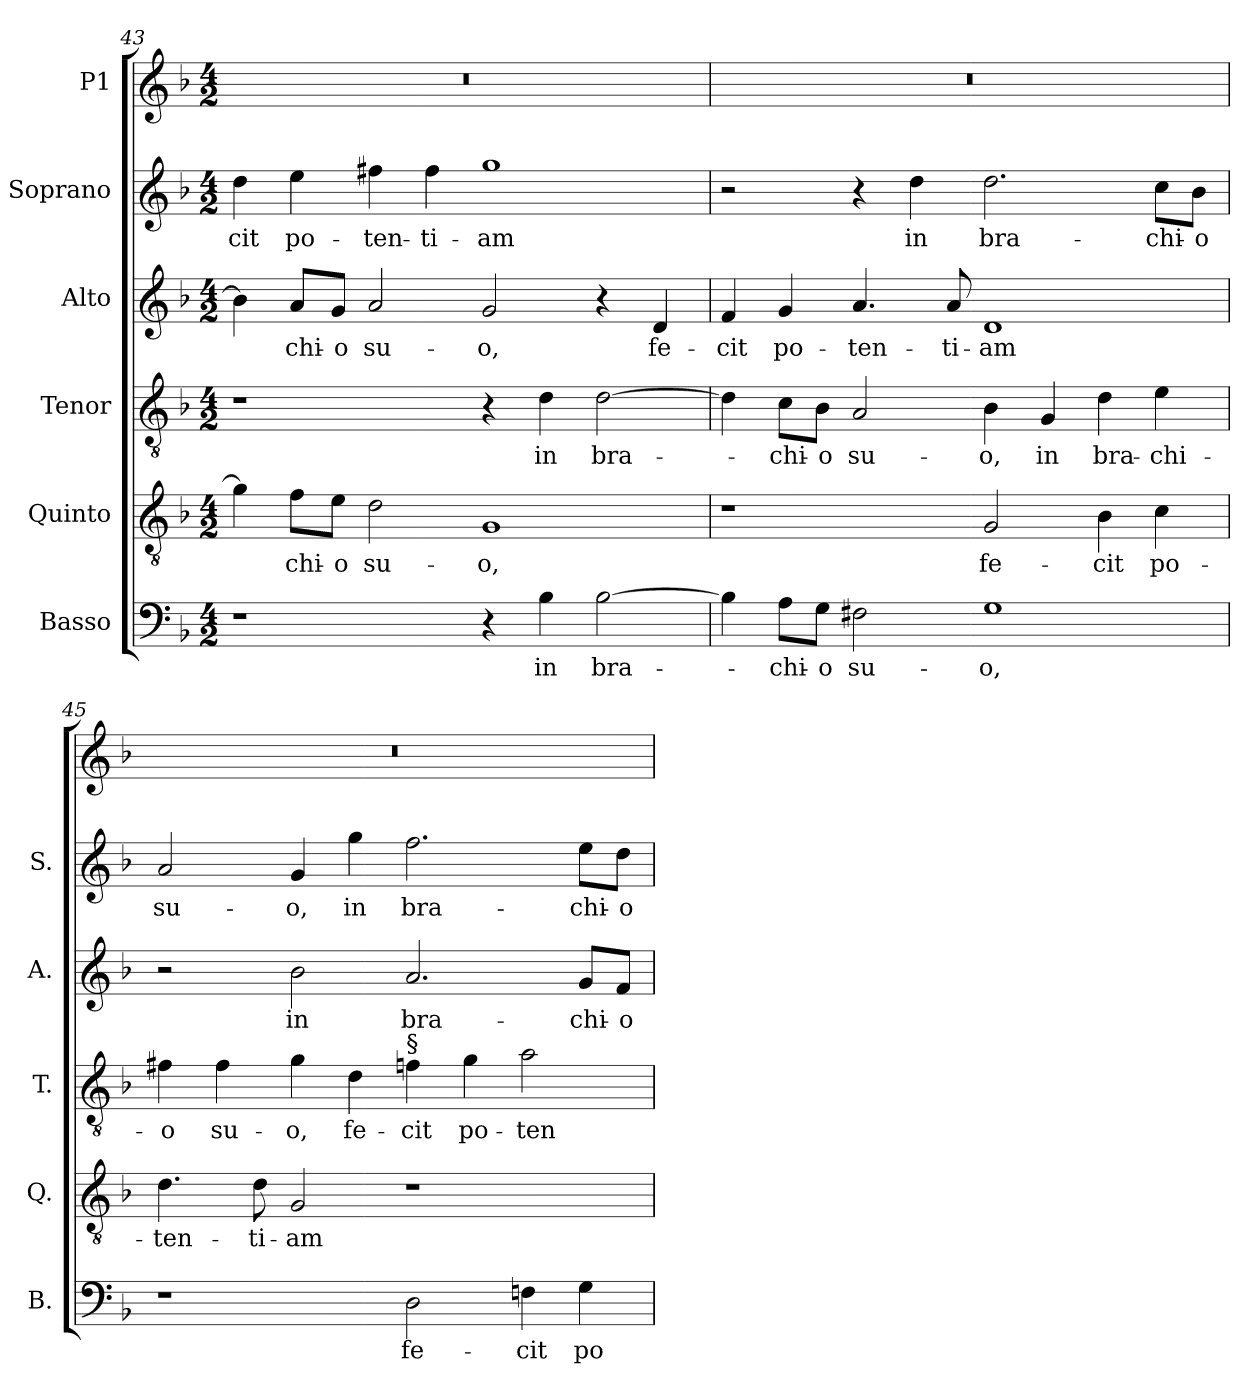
**kern	**text	**kern	**text	**kern	**text	**kern	**text	**kern	**text	**kern
*part6	*part6	*part5	*part5	*part4	*part4	*part3	*part3	*part2	*part2	*part1
*staff6	*staff6	*staff5	*staff5	*staff4	*staff4	*staff3	*staff3	*staff2	*staff2	*staff1
*I"Basso	*	*I"Quinto	*	*I"Tenor	*	*I"Alto	*	*I"Soprano	*	*I"P1
*I'B.	*	*I'Q.	*	*I'T.	*	*I'A.	*	*I'S.	*	*
*clefF4	*	*clefGv2	*	*clefGv2	*	*clefG2	*	*clefG2	*	*clefG2
*	*	*ITrd7c12	*	*ITrd7c12	*	*	*	*	*	*
*k[b-]	*	*k[b-]	*	*k[b-]	*	*k[b-]	*	*k[b-]	*	*k[b-]
*F:	*	*F:	*	*F:	*	*F:	*	*F:	*	*F:
*M4/2	*	*M4/2	*	*M4/2	*	*M4/2	*	*M4/2	*	*M4/2
=43	=43	=43	=43	=43	=43	=43	=43	=43	=43	=43
!	!	!	!	!	!	!	!	!	!LO:LY:b:color=#000000	!LO:N:vis=1
1r	.	4Gi\]	.	1r	.	4b-i\]	.	4ddi\	-cit	0r
!	!	!	!LO:LY:b:color=#000000	!	!	!	!	!	!	!
!	!	!	!	!	!	!	!LO:LY:b:color=#000000	!	!	!
!	!	!	!	!	!	!	!	!	!LO:LY:b:color=#000000	!
.	.	8Fi\L	-chi-	.	.	8ai/L	-chi-	4eei\	po-	.
!	!	!	!LO:LY:b:color=#000000	!	!	!	!	!	!	!
!	!	!	!	!	!	!	!LO:LY:b:color=#000000	!	!	!
.	.	8Ei\J	-o	.	.	8gi/J	-o	.	.	.
!	!	!	!LO:LY:b:color=#000000	!	!	!	!	!	!	!
!	!	!	!	!	!	!	!LO:LY:b:color=#000000	!	!	!
!	!	!	!	!	!	!	!	!	!LO:LY:b:color=#000000	!
.	.	2Di\	su-	.	.	2ai/	su-	4ff#Xi\	-ten-	.
!	!	!	!	!	!	!	!	!	!LO:LY:b:color=#000000	!
.	.	.	.	.	.	.	.	4ff#i\	-ti-	.
!	!	!	!LO:LY:b:color=#000000	!	!	!	!	!	!	!
!	!	!	!	!	!	!	!LO:LY:b:color=#000000	!	!	!
!	!	!	!	!	!	!	!	!	!LO:LY:b:color=#000000	!
4r	.	1GGi	-o,	4r	.	2gi/	-o,	1ggi	-am	.
!	!LO:LY:b:color=#000000	!	!	!	!	!	!	!	!	!
!	!	!	!	!	!LO:LY:b:color=#000000	!	!	!	!	!
4B-i\	in	.	.	4Di\	in	.	.	.	.	.
!	!LO:LY:b:color=#000000	!	!	!	!	!	!	!	!	!
!	!	!	!	!	!LO:LY:b:color=#000000	!	!	!	!	!
[2B-i\	bra-	.	.	[2Di\	bra-	4r	.	.	.	.
!	!	!	!	!	!	!	!LO:LY:b:color=#000000	!	!	!
.	.	.	.	.	.	4di/	fe-	.	.	.
!!LO:LB:g=z
=44	=44	=44	=44	=44	=44	=44	=44	=44	=44	=44
!	!	!	!	!	!	!	!LO:LY:b:color=#000000	!	!	!LO:N:vis=1
4B-i\]	.	1r	.	4Di\]	.	4fi/	-cit	2r	.	0r
!	!LO:LY:b:color=#000000	!	!	!	!	!	!	!	!	!
!	!	!	!	!	!LO:LY:b:color=#000000	!	!	!	!	!
!	!	!	!	!	!	!	!LO:LY:b:color=#000000	!	!	!
8Ai\L	-chi-	.	.	8Ci\L	-chi-	4gi/	po-	.	.	.
!	!LO:LY:b:color=#000000	!	!	!	!	!	!	!	!	!
!	!	!	!	!	!LO:LY:b:color=#000000	!	!	!	!	!
8Gi\J	-o	.	.	8BB-i\J	-o	.	.	.	.	.
!	!LO:LY:b:color=#000000	!	!	!	!	!	!	!	!	!
!	!	!	!	!	!LO:LY:b:color=#000000	!	!	!	!	!
!	!	!	!	!	!	!	!LO:LY:b:color=#000000	!	!	!
2F#Xi\	su-	.	.	2AAi/	su-	4.ai/	-ten-	4r	.	.
!	!	!	!	!	!	!	!	!	!LO:LY:b:color=#000000	!
.	.	.	.	.	.	.	.	4ddi\	in	.
!	!	!	!	!	!	!	!LO:LY:b:color=#000000	!	!	!
.	.	.	.	.	.	8ai/	-ti-	.	.	.
!	!LO:LY:b:color=#000000	!	!	!	!	!	!	!	!	!
!	!	!	!LO:LY:b:color=#000000	!	!	!	!	!	!	!
!	!	!	!	!	!LO:LY:b:color=#000000	!	!	!	!	!
!	!	!	!	!	!	!	!LO:LY:b:color=#000000	!	!	!
!	!	!	!	!	!	!	!	!	!LO:LY:b:color=#000000	!
1Gi	-o,	2GGi/	fe-	4BB-i\	-o,	1di	-am	2.ddi\	bra-	.
!	!	!	!	!	!LO:LY:b:color=#000000	!	!	!	!	!
.	.	.	.	4GGi/	in	.	.	.	.	.
!	!	!	!LO:LY:b:color=#000000	!	!	!	!	!	!	!
!	!	!	!	!	!LO:LY:b:color=#000000	!	!	!	!	!
.	.	4BB-i\	-cit	4Di\	bra-	.	.	.	.	.
!	!	!	!LO:LY:b:color=#000000	!	!	!	!	!	!	!
!	!	!	!	!	!LO:LY:b:color=#000000	!	!	!	!	!
!	!	!	!	!	!	!	!	!	!LO:LY:b:color=#000000	!
.	.	4Ci\	po-	4Ei\	-chi-	.	.	8cci\L	-chi-	.
!	!	!	!	!	!	!	!	!	!LO:LY:b:color=#000000	!
.	.	.	.	.	.	.	.	8b-i\J	-o	.
=45	=45	=45	=45	=45	=45	=45	=45	=45	=45	=45
!	!	!	!LO:LY:b:color=#000000	!	!	!	!	!	!	!
!	!	!	!	!	!LO:LY:b:color=#000000	!	!	!	!	!
!	!	!	!	!	!	!	!	!	!LO:LY:b:color=#000000	!LO:N:vis=1
1r	.	4.Di\	-ten-	4F#Xi\	-o	2r	.	2ai/	su-	0r
!	!	!	!	!	!LO:LY:b:color=#000000	!	!	!	!	!
.	.	.	.	4F#i\	su-	.	.	.	.	.
!	!	!	!LO:LY:b:color=#000000	!	!	!	!	!	!	!
.	.	8Di\	-ti-	.	.	.	.	.	.	.
!	!	!	!LO:LY:b:color=#000000	!	!	!	!	!	!	!
!	!	!	!	!	!LO:LY:b:color=#000000	!	!	!	!	!
!	!	!	!	!	!	!	!LO:LY:b:color=#000000	!	!	!
!	!	!	!	!	!	!	!	!	!LO:LY:b:color=#000000	!
.	.	2GGi/	-am	4Gi\	-o,	2b-i\	in	4gi/	-o,	.
!	!	!	!	!	!LO:LY:b:color=#000000	!	!	!	!	!
!	!	!	!	!	!	!	!	!	!LO:LY:b:color=#000000	!
.	.	.	.	4Di\	fe-	.	.	4ggi\	in	.
!	!LO:LY:b:color=#000000	!	!	!	!	!	!	!	!	!
!	!	!	!	!	!LO:LY:b:color=#000000	!	!	!	!	!
!	!	!	!	!	!	!	!LO:LY:b:color=#000000	!	!	!
!	!	!	!	!LO:TX:a:t=§	!	!	!	!	!	!
!	!	!	!	!	!	!	!	!	!LO:LY:b:color=#000000	!
2Di\	fe-	1r	.	4Fi\	-cit	2.ai/	bra-	2.ffi\	bra-	.
!	!	!	!	!	!LO:LY:b:color=#000000	!	!	!	!	!
.	.	.	.	4Gi\	po-	.	.	.	.	.
!	!LO:LY:b:color=#000000	!	!	!	!	!	!	!	!	!
!	!	!	!	!	!LO:LY:b:color=#000000	!	!	!	!	!
4Fni\	-cit	.	.	2Ai\	-ten-	.	.	.	.	.
!	!LO:LY:b:color=#000000	!	!	!	!	!	!	!	!	!
!	!	!	!	!	!	!	!LO:LY:b:color=#000000	!	!	!
!	!	!	!	!	!	!	!	!	!LO:LY:b:color=#000000	!
4Gi\	po-	.	.	.	.	8gi/L	-chi-	8eei\L	-chi-	.
!	!	!	!	!	!	!	!LO:LY:b:color=#000000	!	!	!
!	!	!	!	!	!	!	!	!	!LO:LY:b:color=#000000	!
.	.	.	.	.	.	8fi/J	-o	8ddi\J	-o	.
=	=	=	=	=	=	=	=	=	=	=
*-	*-	*-	*-	*-	*-	*-	*-	*-	*-	*-
